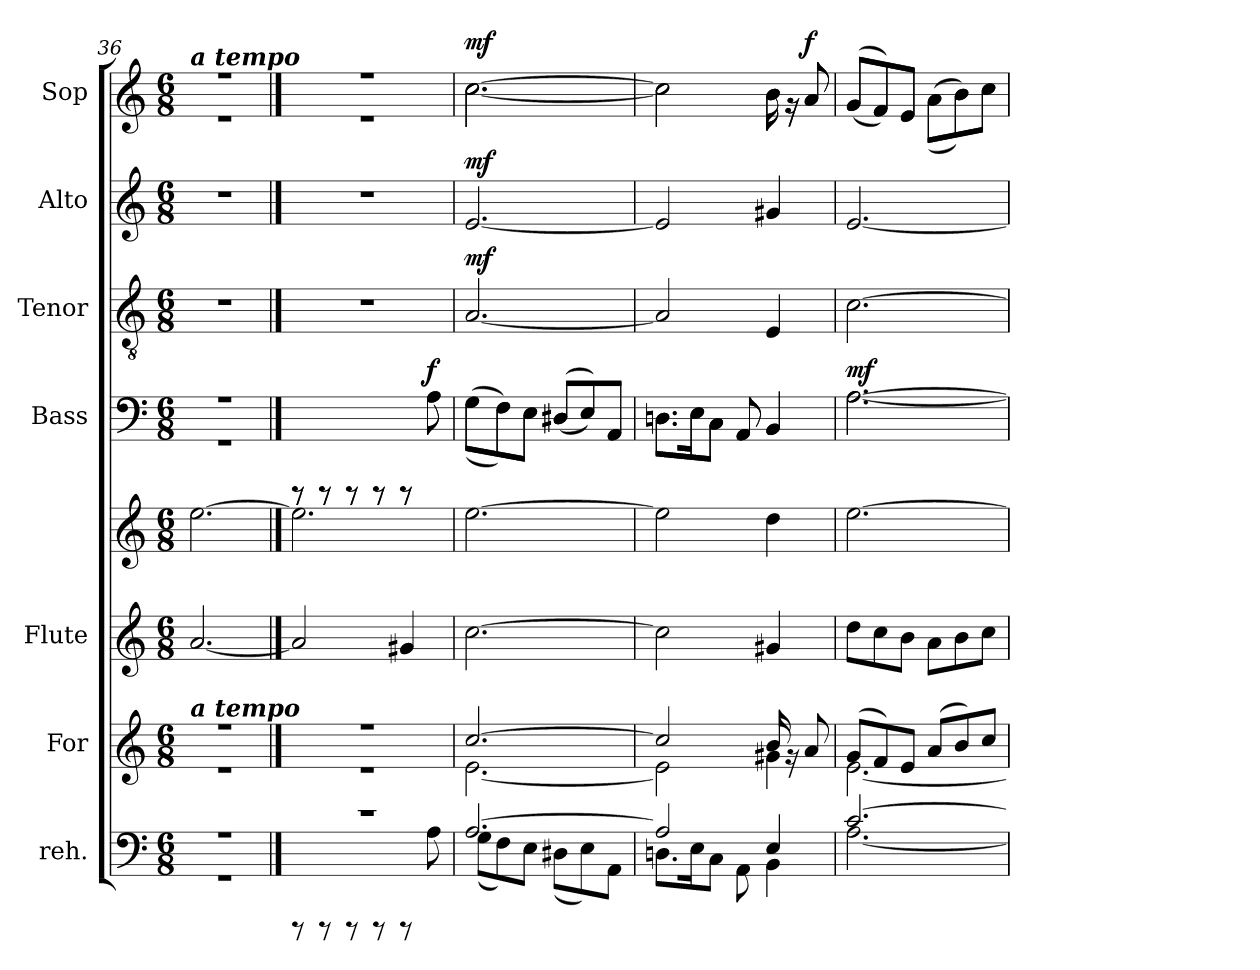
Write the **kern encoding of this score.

**kern	**kern	**kern	**kern	**dynam	**kern	**dynam	**kern	**dynam	**kern	**dynam	**kern	**dynam
*part7	*part6	*part5	*part5	*part5	*part4	*part4	*part3	*part3	*part2	*part2	*part1	*part1
*staff8	*staff7	*staff6	*staff5	*staff5/6	*staff4	*staff4	*staff3	*staff3	*staff2	*staff2	*staff1	*staff1
*I"reh.	*I"For	*I"Flute	*	*	*I"Bass	*	*I"Tenor	*	*I"Alto	*	*I"Sop	*
*	*	*I'Fl	*	*	*	*	*	*	*	*	*	*
!!LO:LB:g=z
*clefF4	*clefG2	*clefG2	*clefG2	*	*clefF4	*	*clefGv2	*	*clefG2	*	*clefG2	*
*M6/8	*M6/8	*M6/8	*M6/8	*	*M6/8	*	*M6/8	*	*M6/8	*	*M6/8	*
=36	=36	=36	=36	=36	=36	=36	=36	=36	=36	=36	=36	=36
*^	*^	*	*	*	*^	*	*	*	*	*	*^	*
!	!	!	!	!	!	!	!	!	!	!	!	!	!	!LO:TX:a:Bi:t=a tempo	!	!
!	!	!LO:TX:a:Bi:t=a tempo	!	!	!	!	!	!	!	!	!	!	!	!	!	!
!	!	!	!	!	!	!LO:DY:a=2	!	!	!	!	!	!	!	!	!	!
!	!	!	!	!	!	!LO:DY:n=1:b	!	!	!	!	!	!	!	!	!	!
2.r	2.r	2.r	2.r	[<2.a/	[>2.ee\	mf mf	2.r	2.r	.	2.r	.	2.r	.	2.r	2.r	.
==37	==37	==37	==37	==37	==37	==37	==37	==37	==37	==37	==37	==37	==37	==37	==37	==37
2.r	8rCCC	2.r	2.r	2a/]	2.ee\]	.	8rCCC	8rCCC	.	2.r	.	2.r	.	2.r	2.r	.
.	8rCCC	.	.	.	.	.	8rCCC	8rCCC	.	.	.	.	.	.	.	.
.	8rCCC	.	.	.	.	.	8rCCC	8rCCC	.	.	.	.	.	.	.	.
.	8rCCC	.	.	.	.	.	8rCCC	8rCCC	.	.	.	.	.	.	.	.
.	8rCCC	.	.	4g#X/	.	.	8rCCC	8rCCC	.	.	.	.	.	.	.	.
!	!	!	!	!	!	!	!	!	!LO:DY:a	!	!	!	!	!	!	!
.	8A\	.	.	.	.	.	8A\	8A\	f	.	.	.	.	.	.	.
=38	=38	=38	=38	=38	=38	=38	=38	=38	=38	=38	=38	=38	=38	=38	=38	=38
!	!	!	!	!	!	!	!	!	!	!	!LO:DY:a	!	!LO:DY:a	!	!	!LO:DY:a
[<2.A/	(>8G\L	[<2.cc/	[>2.e\	[>2.cc\	[>2.ee\	.	(>8G\L	(>8G\L	.	[<2.A/	mf	[<2.e/	mf	[>2.cc\	[>2.cc\	mf
.	8F\)	.	.	.	.	.	8F\)	8F\)	.	.	.	.	.	.	.	.
.	8E\J	.	.	.	.	.	8E\J	8E\J	.	.	.	.	.	.	.	.
.	(>8D#X\L	.	.	.	.	.	(>8D#X/L	(>8D#X/L	.	.	.	.	.	.	.	.
.	8E\)	.	.	.	.	.	8E/)	8E/)	.	.	.	.	.	.	.	.
.	8AA\J	.	.	.	.	.	8AA/J	8AA/J	.	.	.	.	.	.	.	.
=39	=39	=39	=39	=39	=39	=39	=39	=39	=39	=39	=39	=39	=39	=39	=39	=39
2A/]	8.Dn\L	2cc/]	2e\]	2cc\]	2ee\]	.	8.Dn\L	8.Dn\L	.	2A/]	.	2e/]	.	2cc\]	2cc\]	.
.	16E\	.	.	.	.	.	16E\K	16E\K	.	.	.	.	.	.	.	.
.	8C\J	.	.	.	.	.	8C\J	8C\J	.	.	.	.	.	.	.	.
.	8AA\	.	.	.	.	.	8AA/	8AA/	.	.	.	.	.	.	.	.
4E/	4BB\	16b/	4g#X\	4g#X/	4dd\	.	4BB/	4BB/	.	4E/	.	4g#X/	.	16b\	16b\	.
.	.	16rf	.	.	.	.	.	.	.	.	.	.	.	16rf	16rf	.
!	!	!	!	!	!	!	!	!	!	!	!	!	!	!	!	!LO:DY:a
.	.	8a/	.	.	.	.	.	.	.	.	.	.	.	8a/	8a/	f
=40	=40	=40	=40	=40	=40	=40	=40	=40	=40	=40	=40	=40	=40	=40	=40	=40
!	!	!	!	!	!	!	!	!	!LO:DY:a	!	!	!	!	!	!	!
[<2.c/	[>2.A\	(>8g/L	[>2.e\	8dd\L	[>2.ee\	.	[>2.A\	[>2.A\	mf	[>2.c\	.	[<2.e/	.	(>8g/L	(>8g/L	.
.	.	8f/)	.	8cc\	.	.	.	.	.	.	.	.	.	8f/)	8f/)	.
.	.	8e/J	.	8b\J	.	.	.	.	.	.	.	.	.	8e/J	8e/J	.
.	.	(>8a/L	.	8a\L	.	.	.	.	.	.	.	.	.	(>8a\L	(>8a\L	.
.	.	8b/)	.	8b\	.	.	.	.	.	.	.	.	.	8b\)	8b\)	.
.	.	8cc/J	.	8cc\J	.	.	.	.	.	.	.	.	.	8cc\J	8cc\J	.
*v	*v	*	*	*	*	*	*v	*v	*	*	*	*	*	*v	*v	*
*	*v	*v	*	*	*	*	*	*	*	*	*	*	*
=	=	=	=	=	=	=	=	=	=	=	=	=
*-	*-	*-	*-	*-	*-	*-	*-	*-	*-	*-	*-	*-
